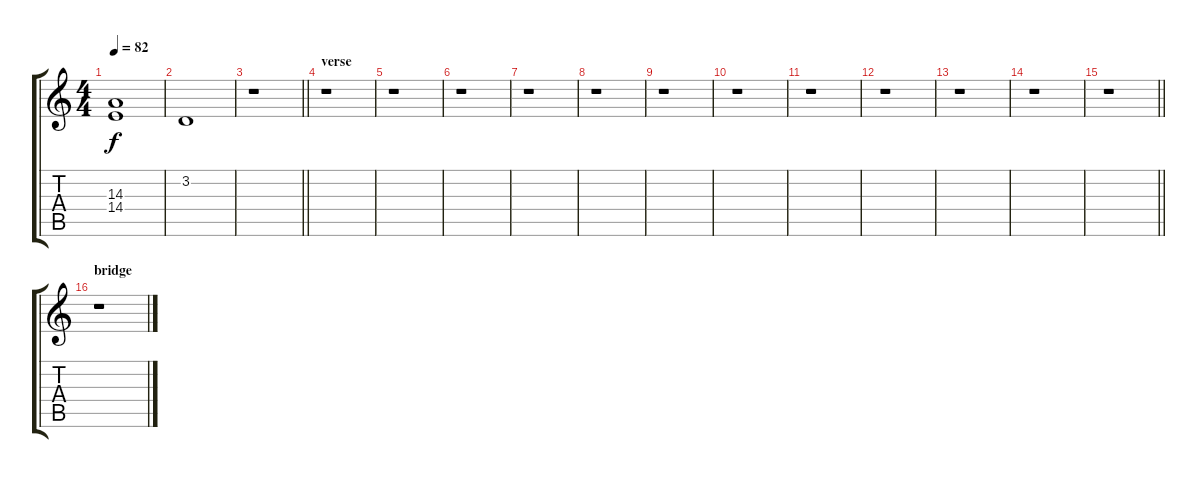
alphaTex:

\track "" {instrument electricpiano2}
\staff {score tabs}
\tuning (E4 B3 G3 D3 A2 E2) {hide}
\ts (4 4)
\tempo 82
\clef g2
\ks c
(14.3 14.4).1{dy f} |
3.2.1 |
\barLineRight lightlight
r.1 |
\section ("" "verse")
r.1 |
r.1 |
r.1 |
r.1 |
r.1 |
r.1 |
r.1 |
r.1 |
r.1 |
r.1 |
r.1 |
\barLineRight lightlight
r.1 |
\section ("" "bridge")
r.1
